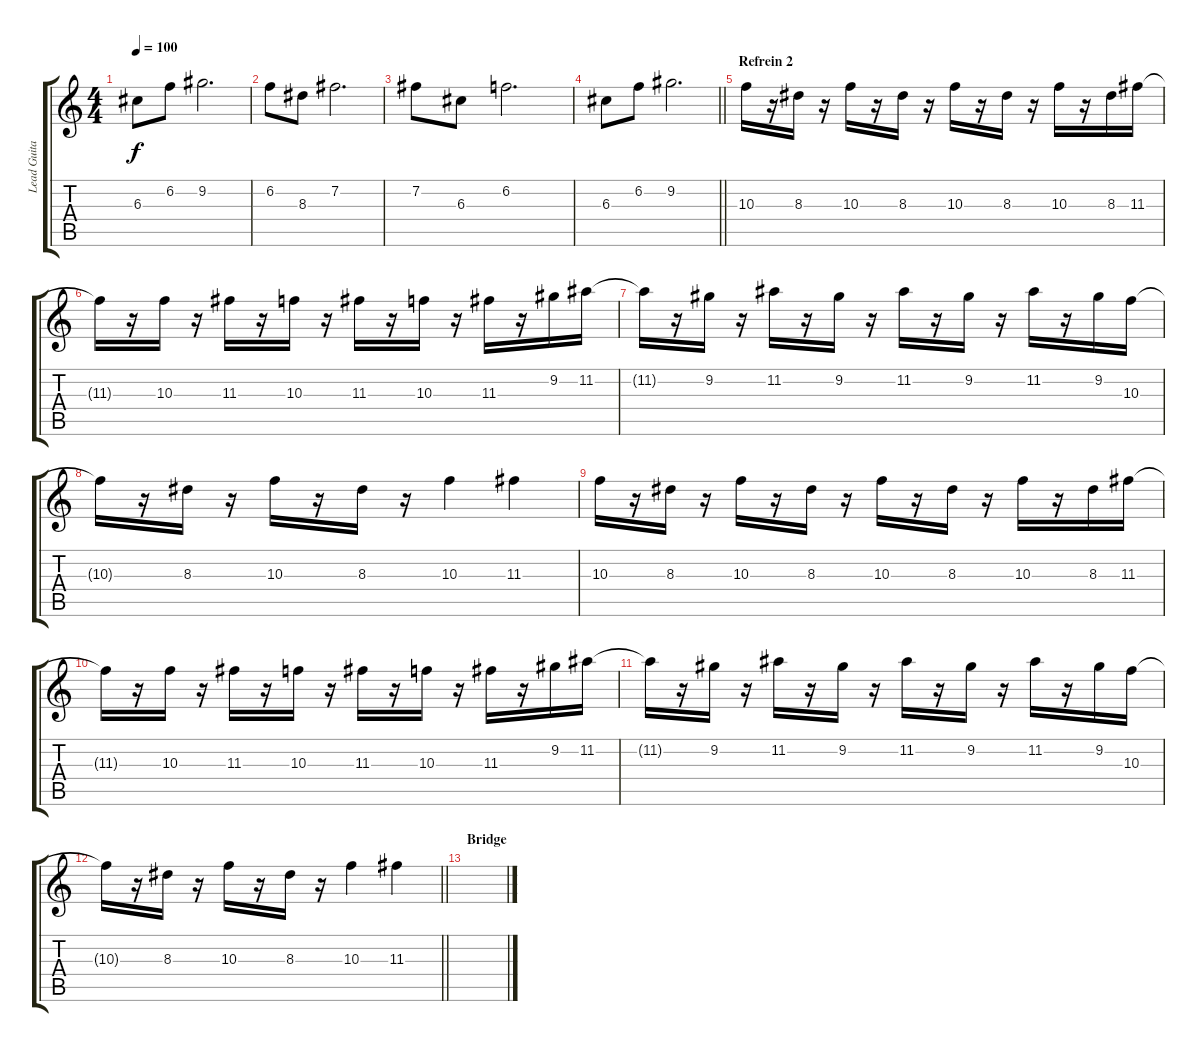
\track ("Lead Guitar" "Lead Guita") {instrument acousticguitarsteel}
\staff {score tabs}
\tuning (E4 B3 G3 D3 A2 E2) {hide}
\ts (4 4)
\tempo 100
\clef g2
\ks c
6.3.8{dy f} 6.2.8 9.2.2{d} |
6.2.8 8.3.8 7.2.2{d} |
7.2.8 6.3.8 6.2.2{d} |
\barLineRight lightlight
6.3.8 6.2.8 9.2.2{d} |
\section ("" "Refrein 2")
10.3.16 r.16 8.3.16 r.16 10.3.16 r.16 8.3.16 r.16 10.3.16 r.16 8.3.16 r.16 10.3.16 r.16 8.3.16 11.3.16 |
11.3{t}.16 r.16 10.3.16 r.16 11.3.16 r.16 10.3.16 r.16 11.3.16 r.16 10.3.16 r.16 11.3.16 r.16 9.2.16 11.2.16 |
11.2{t}.16 r.16 9.2.16 r.16 11.2.16 r.16 9.2.16 r.16 11.2.16 r.16 9.2.16 r.16 11.2.16 r.16 9.2.16 10.3.16 |
10.3{t}.16 r.16 8.3.16 r.16 10.3.16 r.16 8.3.16 r.16 10.3.4 11.3.4 |
10.3.16 r.16 8.3.16 r.16 10.3.16 r.16 8.3.16 r.16 10.3.16 r.16 8.3.16 r.16 10.3.16 r.16 8.3.16 11.3.16 |
11.3{t}.16 r.16 10.3.16 r.16 11.3.16 r.16 10.3.16 r.16 11.3.16 r.16 10.3.16 r.16 11.3.16 r.16 9.2.16 11.2.16 |
11.2{t}.16 r.16 9.2.16 r.16 11.2.16 r.16 9.2.16 r.16 11.2.16 r.16 9.2.16 r.16 11.2.16 r.16 9.2.16 10.3.16 |
\barLineRight lightlight
10.3{t}.16 r.16 8.3.16 r.16 10.3.16 r.16 8.3.16 r.16 10.3.4 11.3.4 |
\section ("" "Bridge")
